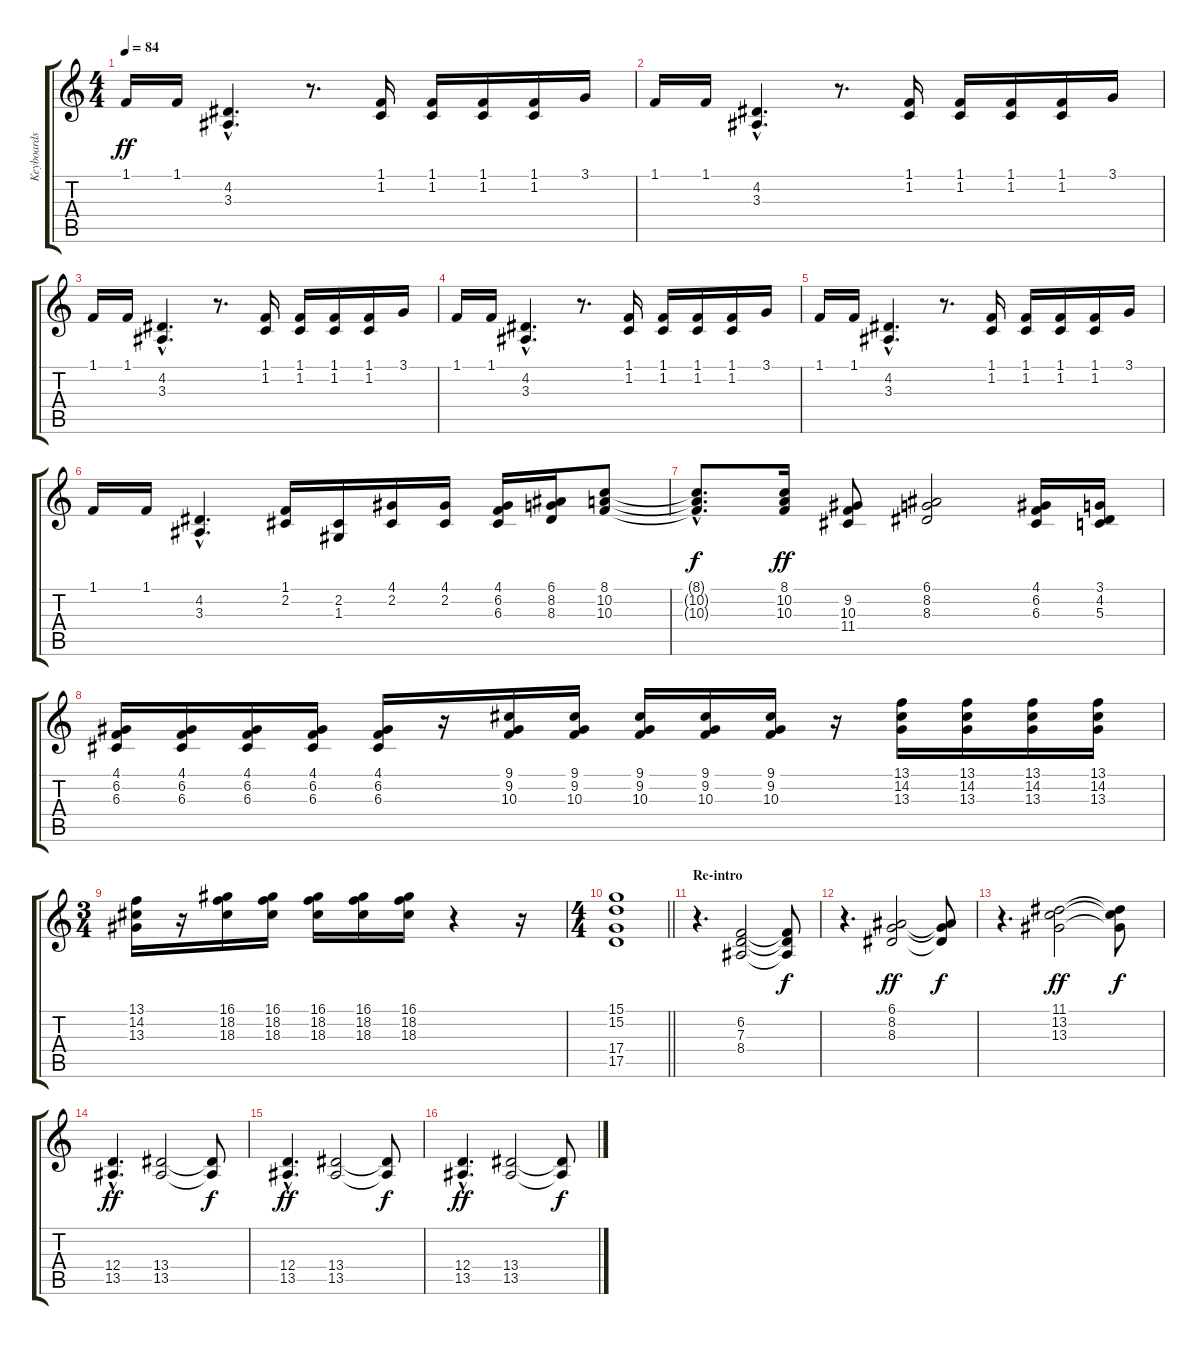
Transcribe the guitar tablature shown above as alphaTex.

\track ("Keyboards R. (Ian Anderson)" "Keyboards ") {instrument pad7halo}
\staff {score tabs}
\tuning (E4 B3 G3 D3 A2 E2) {hide}
\ts (4 4)
\tempo 84
\clef g2
\ks c
1.1.16{dy ff} 1.1.16 (4.2{hac} 3.3{hac}).4{d} r.8{d} (1.1 1.2).16 (1.1 1.2).16 (1.1 1.2).16 (1.1 1.2).16 3.1.16 |
1.1.16 1.1.16 (4.2{hac} 3.3{hac}).4{d} r.8{d} (1.1 1.2).16 (1.1 1.2).16 (1.1 1.2).16 (1.1 1.2).16 3.1.16 |
1.1.16 1.1.16 (4.2{hac} 3.3{hac}).4{d} r.8{d} (1.1 1.2).16 (1.1 1.2).16 (1.1 1.2).16 (1.1 1.2).16 3.1.16 |
1.1.16 1.1.16 (4.2{hac} 3.3{hac}).4{d} r.8{d} (1.1 1.2).16 (1.1 1.2).16 (1.1 1.2).16 (1.1 1.2).16 3.1.16 |
1.1.16 1.1.16 (4.2{hac} 3.3{hac}).4{d} r.8{d} (1.1 1.2).16 (1.1 1.2).16 (1.1 1.2).16 (1.1 1.2).16 3.1.16 |
1.1.16 1.1.16 (4.2{hac} 3.3{hac}).4{d} (1.1 2.2).16 (2.2 1.3).16 (4.1 2.2).16 (4.1 2.2).16 (4.1 6.2 6.3).16 (6.1 8.2 8.3).16 (8.1 10.2 10.3).8 |
(8.1{hac t} 10.2{hac t} 10.3{hac t}).8{d dy f} (8.1 10.2 10.3).16{dy ff} (9.2 10.3 11.4).8 (6.1 8.2 8.3).2 (4.1 6.2 6.3).16 (3.1 4.2 5.3).16 |
(4.1 6.2 6.3).16 (4.1 6.2 6.3).16 (4.1 6.2 6.3).16 (4.1 6.2 6.3).16 (4.1 6.2 6.3).16 r.16 (9.1 9.2 10.3).16 (9.1 9.2 10.3).16 (9.1 9.2 10.3).16 (9.1 9.2 10.3).16 (9.1 9.2 10.3).16 r.16 (13.1 14.2 13.3).16 (13.1 14.2 13.3).16 (13.1 14.2 13.3).16 (13.1 14.2 13.3).16 |
\ts (3 4)
(13.1 14.2 13.3).16 r.16 (16.1 18.2 18.3).16 (16.1 18.2 18.3).16 (16.1 18.2 18.3).16 (16.1 18.2 18.3).16 (16.1 18.2 18.3).16 r.4 r.16 |
\ts (4 4)
\barLineRight lightlight
(15.1 15.2 17.4 17.5).1 |
\section ("" "Re-intro")
r.4{d} (6.2 7.3 8.4).2 (6.2{t} 7.3{t} 8.4{t}).8{dy f} |
r.4{d} (6.1 8.2 8.3).2{dy ff} (6.1{t} 8.2{t} 8.3{t}).8{dy f} |
r.4{d} (11.1 13.2 13.3).2{dy ff} (11.1{t} 13.2{t} 13.3{t}).8{dy f} |
(12.4{hac} 13.5{hac}).4{d dy ff} (13.4 13.5).2 (13.4{t} 13.5{t}).8{dy f} |
(12.4{hac} 13.5{hac}).4{d dy ff} (13.4 13.5).2 (13.4{t} 13.5{t}).8{dy f} |
(12.4{hac} 13.5{hac}).4{d dy ff} (13.4 13.5).2 (13.4{t} 13.5{t}).8{dy f}
